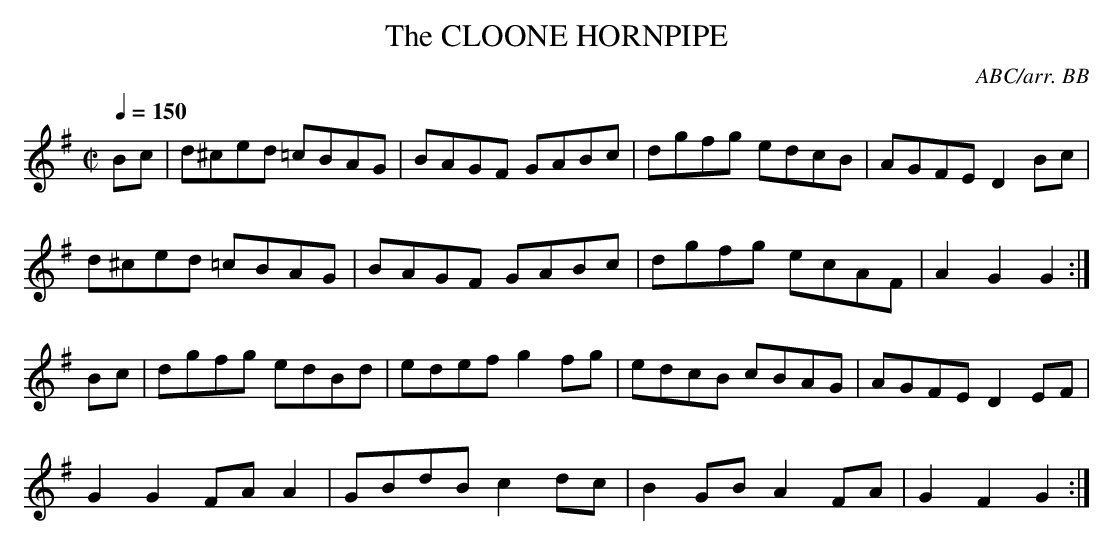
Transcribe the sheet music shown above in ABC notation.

X:1
T:CLOONE HORNPIPE, The
C:ABC/arr. BB
Q:1/4=150
L:1/8 % Dotted rhythm in source.
M:C|
K:G
Bc|d^ced =cBAG|BAGF GABc|dgfg edcB|AGFE D2Bc|
d^ced =cBAG|BAGF GABc|dgfg ecAF|A2G2G2:|
Bc|dgfg edBd|edef g2fg|edcB cBAG|AGFE D2EF|
G2G2 FAA2|GBdB c2dc|B2GB A2FA|G2F2G2:|
